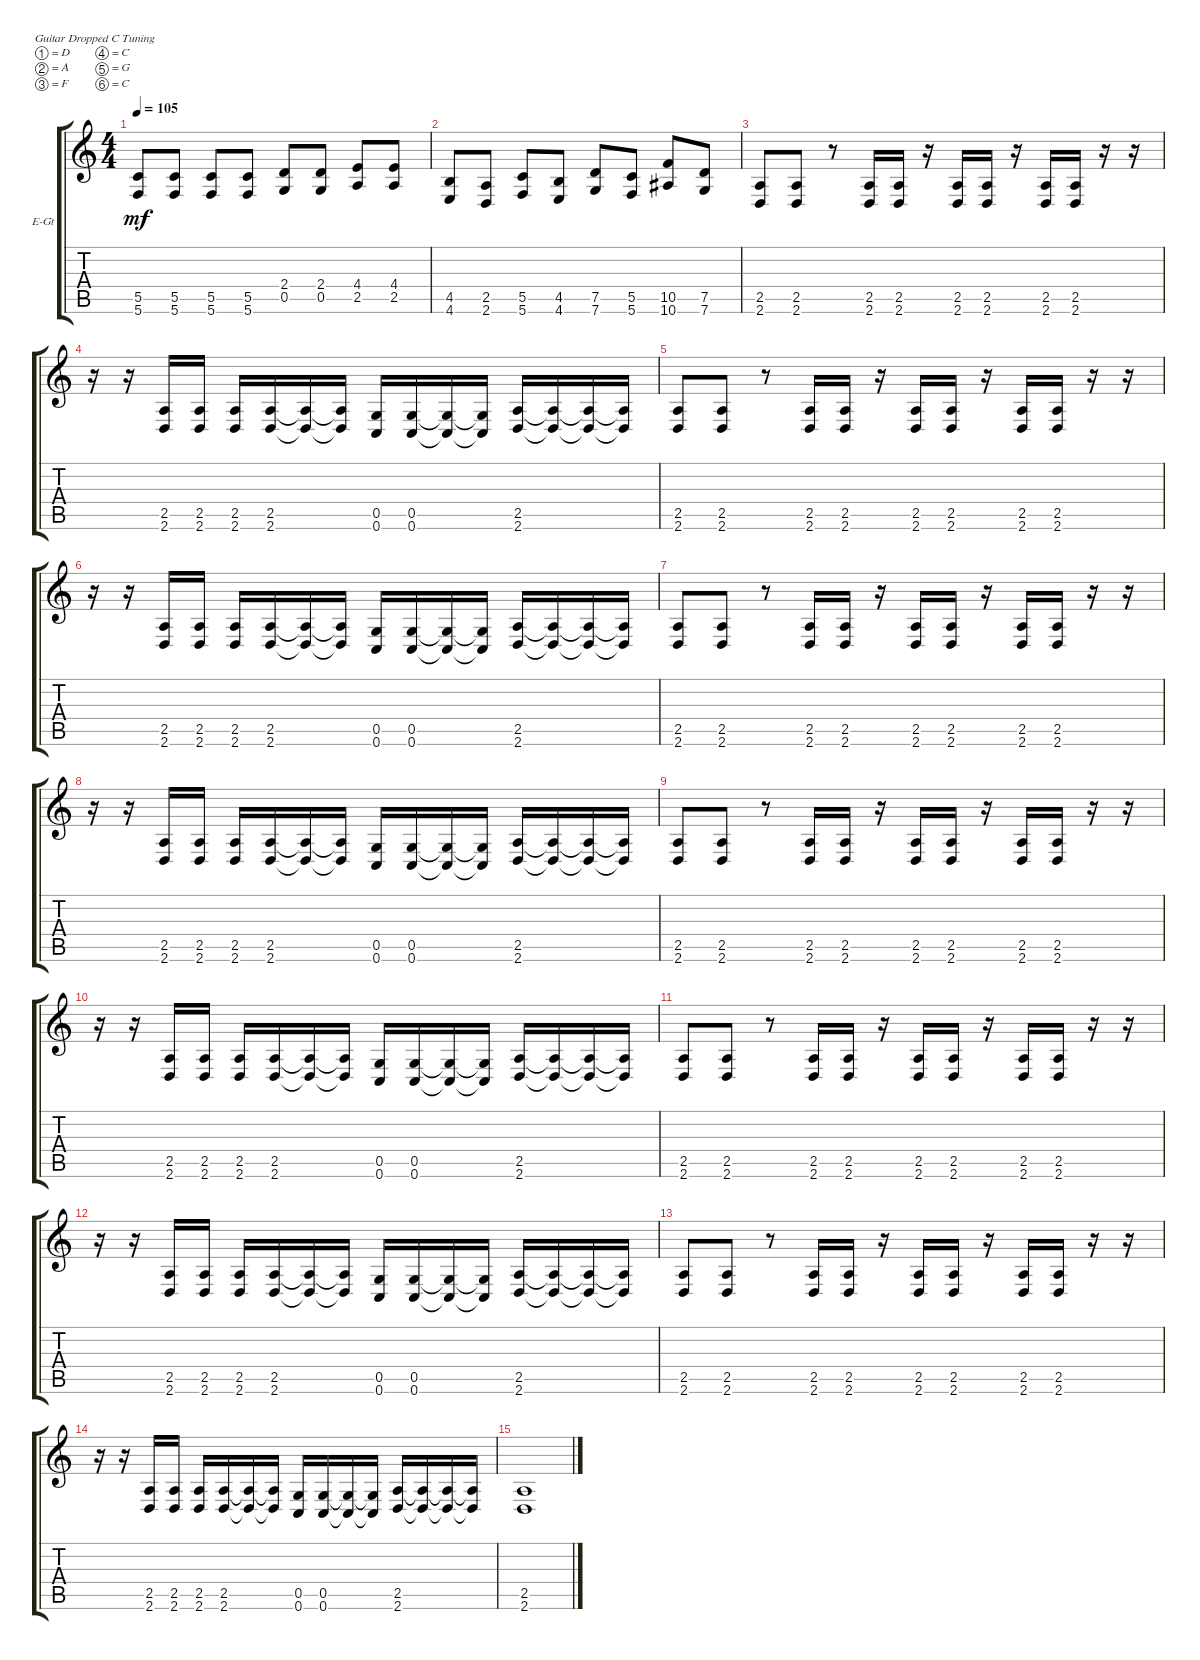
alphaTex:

\defaultSystemsLayout 4
\bracketExtendMode groupsimilarinstruments
\firstSystemTrackNameOrientation horizontal
\otherSystemsTrackNameOrientation horizontal
\track ("Electric Guitar" "E-Gt") {instrument distortionguitar}
\staff {score tabs}
\tuning (D4 A3 F3 C3 G2 C2)
\ts (4 4)
\tempo 105
\clef g2
\ks c
(5.6 5.5).8{dy mf} (5.6 5.5).8 (5.6 5.5).8 (5.6 5.5).8 (0.5 2.4).8 (0.5 2.4).8 (2.5 4.4).8 (2.5 4.4).8 |
(4.6 4.5).8 (2.6 2.5).8 (5.6 5.5).8 (4.6 4.5).8 (7.6 7.5).8 (5.6 5.5).8 (10.6 10.5).8 (7.6 7.5).8 |
(2.6 2.5).8 (2.6 2.5).8 r.8 (2.6 2.5).16 (2.6 2.5).16 r.16 (2.6 2.5).16 (2.6 2.5).16 r.16 (2.6 2.5).16 (2.5 2.6).16 r.16 r.16 |
r.16 r.16 (2.6 2.5).16 (2.6 2.5).16 (2.6 2.5).16 (2.5 2.6).16 (2.6{t} 2.5{t}).16 (2.6{t} 2.5{t}).16 (0.6 0.5).16 (0.6 0.5).16 (0.6{t} 0.5{t}).16 (0.6{t} 0.5{t}).16 (2.6 2.5).16 (2.6{t} 2.5{t}).16 (2.6{t} 2.5{t}).16 (2.6{t} 2.5{t}).16 |
(2.6 2.5).8 (2.6 2.5).8 r.8 (2.6 2.5).16 (2.6 2.5).16 r.16 (2.6 2.5).16 (2.6 2.5).16 r.16 (2.6 2.5).16 (2.5 2.6).16 r.16 r.16 |
r.16 r.16 (2.6 2.5).16 (2.6 2.5).16 (2.6 2.5).16 (2.5 2.6).16 (2.6{t} 2.5{t}).16 (2.6{t} 2.5{t}).16 (0.6 0.5).16 (0.6 0.5).16 (0.6{t} 0.5{t}).16 (0.6{t} 0.5{t}).16 (2.6 2.5).16 (2.6{t} 2.5{t}).16 (2.6{t} 2.5{t}).16 (2.6{t} 2.5{t}).16 |
(2.6 2.5).8 (2.6 2.5).8 r.8 (2.6 2.5).16 (2.6 2.5).16 r.16 (2.6 2.5).16 (2.6 2.5).16 r.16 (2.6 2.5).16 (2.5 2.6).16 r.16 r.16 |
r.16 r.16 (2.6 2.5).16 (2.6 2.5).16 (2.6 2.5).16 (2.5 2.6).16 (2.6{t} 2.5{t}).16 (2.6{t} 2.5{t}).16 (0.6 0.5).16 (0.6 0.5).16 (0.6{t} 0.5{t}).16 (0.6{t} 0.5{t}).16 (2.6 2.5).16 (2.6{t} 2.5{t}).16 (2.6{t} 2.5{t}).16 (2.6{t} 2.5{t}).16 |
(2.6 2.5).8 (2.6 2.5).8 r.8 (2.6 2.5).16 (2.6 2.5).16 r.16 (2.6 2.5).16 (2.6 2.5).16 r.16 (2.6 2.5).16 (2.5 2.6).16 r.16 r.16 |
r.16 r.16 (2.6 2.5).16 (2.6 2.5).16 (2.6 2.5).16 (2.5 2.6).16 (2.6{t} 2.5{t}).16 (2.6{t} 2.5{t}).16 (0.6 0.5).16 (0.6 0.5).16 (0.6{t} 0.5{t}).16 (0.6{t} 0.5{t}).16 (2.6 2.5).16 (2.6{t} 2.5{t}).16 (2.6{t} 2.5{t}).16 (2.6{t} 2.5{t}).16 |
(2.6 2.5).8 (2.6 2.5).8 r.8 (2.6 2.5).16 (2.6 2.5).16 r.16 (2.6 2.5).16 (2.6 2.5).16 r.16 (2.6 2.5).16 (2.5 2.6).16 r.16 r.16 |
r.16 r.16 (2.6 2.5).16 (2.6 2.5).16 (2.6 2.5).16 (2.5 2.6).16 (2.6{t} 2.5{t}).16 (2.6{t} 2.5{t}).16 (0.6 0.5).16 (0.6 0.5).16 (0.6{t} 0.5{t}).16 (0.6{t} 0.5{t}).16 (2.6 2.5).16 (2.6{t} 2.5{t}).16 (2.6{t} 2.5{t}).16 (2.6{t} 2.5{t}).16 |
(2.6 2.5).8 (2.6 2.5).8 r.8 (2.6 2.5).16 (2.6 2.5).16 r.16 (2.6 2.5).16 (2.6 2.5).16 r.16 (2.6 2.5).16 (2.5 2.6).16 r.16 r.16 |
r.16 r.16 (2.6 2.5).16 (2.6 2.5).16 (2.6 2.5).16 (2.5 2.6).16 (2.6{t} 2.5{t}).16 (2.6{t} 2.5{t}).16 (0.6 0.5).16 (0.6 0.5).16 (0.6{t} 0.5{t}).16 (0.6{t} 0.5{t}).16 (2.6 2.5).16 (2.6{t} 2.5{t}).16 (2.6{t} 2.5{t}).16 (2.6{t} 2.5{t}).16 |
(2.6 2.5).1
